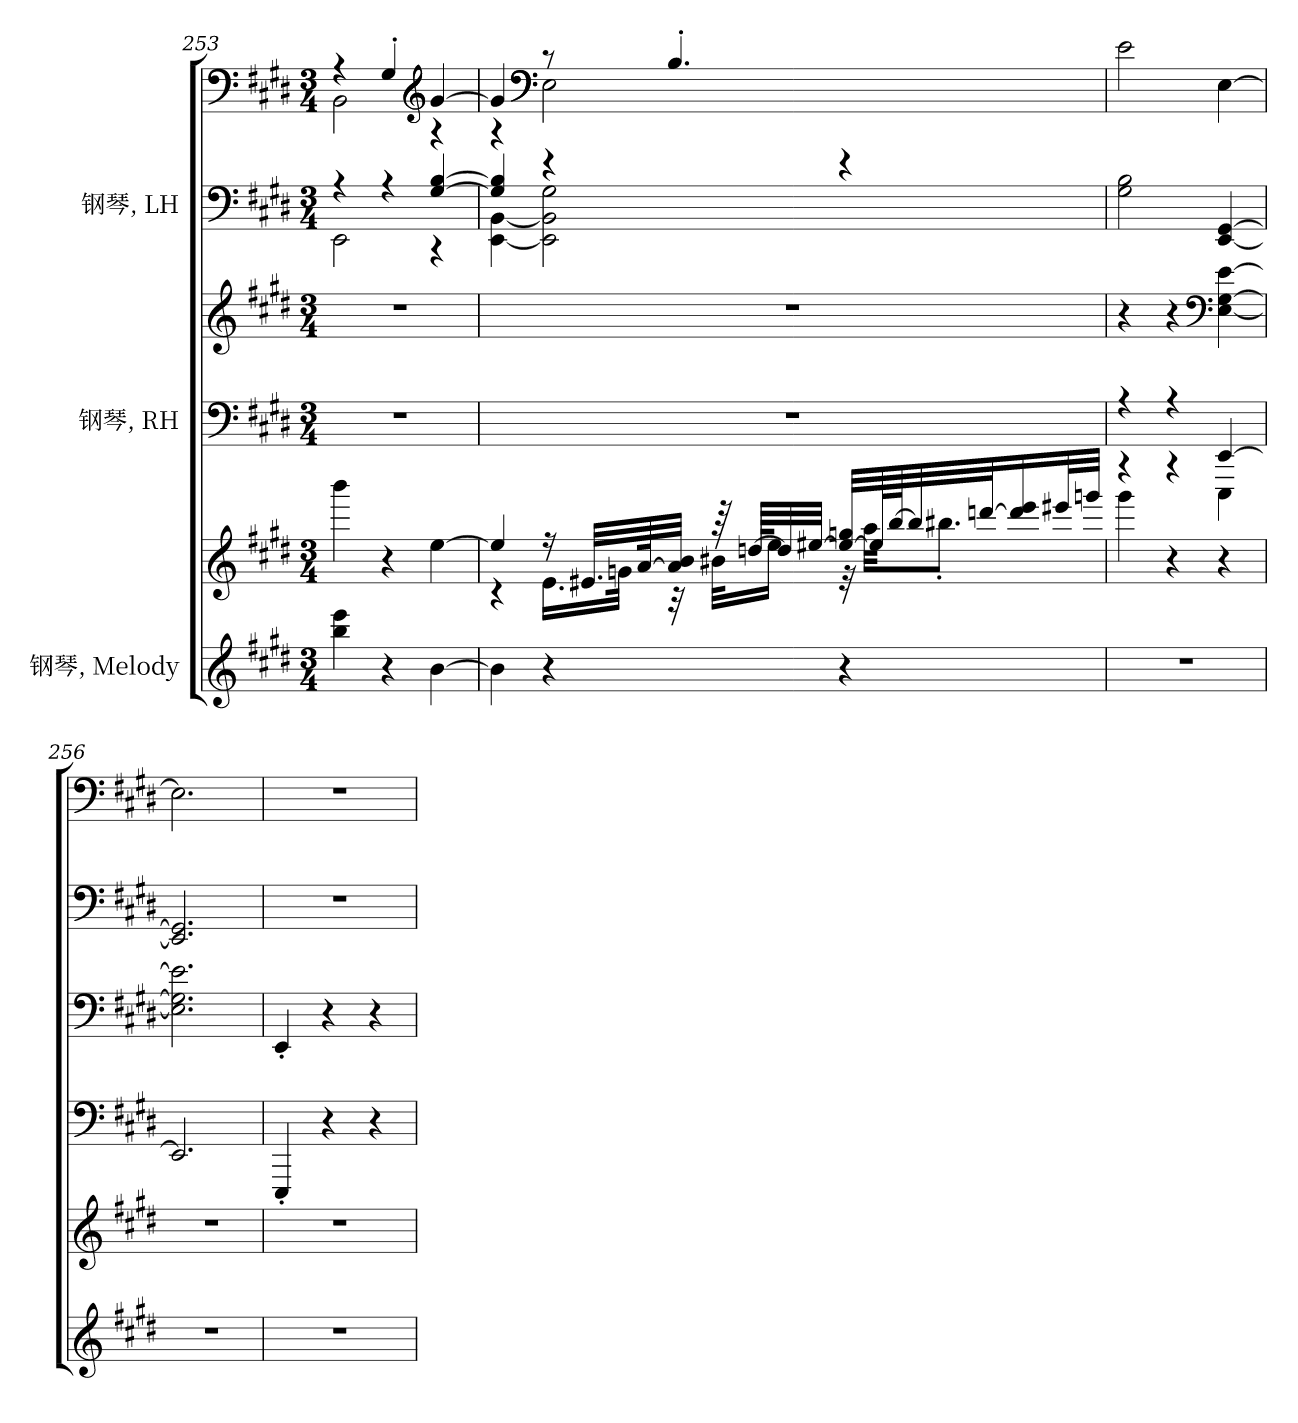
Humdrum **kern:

**kern	**kern	**kern	**kern	**kern	**kern
*part3	*part3	*part2	*part2	*part1	*part1
*staff6	*staff5	*staff4	*staff3	*staff2	*staff1
*I"钢琴, Melody	*	*I"钢琴, RH	*	*I"钢琴, LH	*
*clefG2	*clefG2	*clefF4	*clefG2	*clefF4	*clefF4
*k[f#c#g#d#]	*k[f#c#g#d#]	*k[f#c#g#d#]	*k[f#c#g#d#]	*k[f#c#g#d#]	*k[f#c#g#d#]
*M3/4	*M3/4	*M3/4	*M3/4	*M3/4	*M3/4
=253	=253	=253	=253	=253	=253
*	*	*	*	*^	*^
4bb\ 4eee\	4bbb\	2.r	2.r	4r	2EE\	4r	2BB\
4r	4r	.	.	4r	.	4G#'/	.
*	*	*	*	*	*	*clefG2	*
[4b\	[4ee\	.	.	[4G#/ [4B/	4r	[4g#/	4r
!!LO:PB:g=z	!!
=254	=254	=254	=254	=254	=254	=254	=254
*	*^	*	*	*	*	*	*
4b\]	4ee/]	4r	2.r	2.r	4G#/] 4B/]	[4EE\ [4BB\	4g#/]	4r
*	*	*	*	*	*	*	*clefF4	*
4r	16r	16.e\LL	.	.	4r	2EE\] 2BB\] 2G#\	8r	2E\
.	32.e#X/LLL	.	.	.	.	.	.	.
.	.	32gn\JJk	.	.	.	.	.	.
.	[64a/K	.	.	.	.	.	.	.
.	32a/] 32b/JJJ	32r	.	.	.	.	4.B'/	.
.	64r	32b#X\KLL	.	.	.	.	.	.
.	[64ddn/KLLL	.	.	.	.	.	.	.
.	32dd/]	16ee\JJ	.	.	.	.	.	.
.	[32ee#X/JJJ	.	.	.	.	.	.	.
4r	32ee#/_ 32ggn/LLL	32r	.	.	4r	.	.	.
.	64ee#/L]	32aa\KKL	.	.	.	.	.	.
.	[64bb/J	.	.	.	.	.	.	.
.	32bb/]	8.bb#X'\J	.	.	.	.	.	.
.	[32dddn/J	.	.	.	.	.	.	.
.	16ddd/] 16eee/	.	.	.	.	.	.	.
.	32eee#X/L	.	.	.	.	.	.	.
.	32gggn/JJJ	.	.	.	.	.	.	.
*	*	*	*	*	*v	*v	*	*
*	*v	*v	*	*	*	*v	*v
=255	=255	=255	=255	=255	=255
*	*	*^	*	*	*
2.r	4ggg#\	4r	4r	4r	2G#\ 2B\	2e\
.	4r	4r	4r	4r	.	.
*	*	*	*	*clefF4	*	*
.	4r	[4EE/	4EEE\	[4E\ [4G#\ [4e\	[4EE/ [4GG#/	[4E\
*	*	*v	*v	*	*	*
!!LO:LB:g=z
=256	=256	=256	=256	=256	=256
2.r	2.r	2.EE/]	2.E\] 2.G#\] 2.e\]	2.EE/] 2.GG#/]	2.E\]
=257	=257	=257	=257	=257	=257
2.r	2.r	4EEE'/	4EE'/	2.r	2.r
.	.	4r	4r	.	.
.	.	4r	4r	.	.
=	=	=	=	=	=
*-	*-	*-	*-	*-	*-
